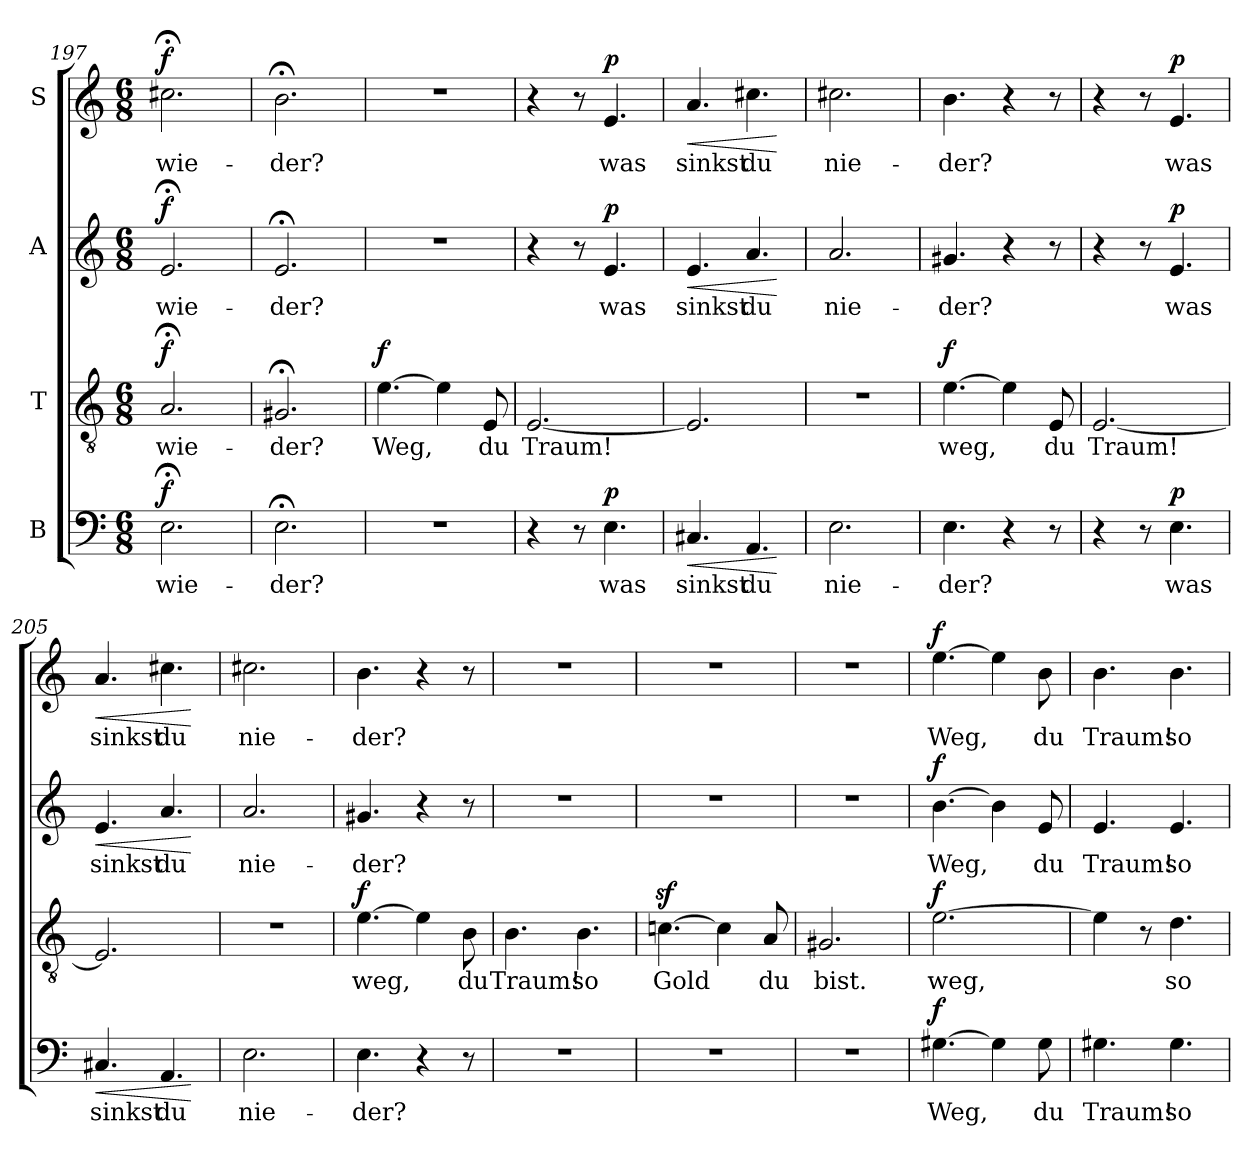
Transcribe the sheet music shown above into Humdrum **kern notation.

**kern	**text	**dynam	**kern	**text	**dynam	**kern	**text	**dynam	**kern	**text	**dynam
*part4	*part4	*part4	*part3	*part3	*part3	*part2	*part2	*part2	*part1	*part1	*part1
*staff4	*staff4	*staff4	*staff3	*staff3	*staff3	*staff2	*staff2	*staff2	*staff1	*staff1	*staff1
*I"B	*	*	*I"T	*	*	*I"A	*	*	*I"S	*	*
*clefF4	*	*	*clefGv2	*	*	*clefG2	*	*	*clefG2	*	*
*k[]	*	*	*k[]	*	*	*k[]	*	*	*k[]	*	*
*M6/8	*	*	*M6/8	*	*	*M6/8	*	*	*M6/8	*	*
=197	=197	=197	=197	=197	=197	=197	=197	=197	=197	=197	=197
!	!	!LO:DY:a	!	!	!LO:DY:a	!	!	!LO:DY:a	!	!	!LO:DY:a
2.E;<\	wie-	f	2.A;</	wie-	f	2.e;</	wie-	f	2.cc#X;<\	wie-	f
=198	=198	=198	=198	=198	=198	=198	=198	=198	=198	=198	=198
2.E;<\	-der?	.	2.G#X;</	-der?	.	2.e;</	-der?	.	2.b;<\	-der?	.
!!LO:LB:g=z
=199	=199	=199	=199	=199	=199	=199	=199	=199	=199	=199	=199
!	!	!	!	!	!LO:DY:a	!	!	!	!	!	!
2.r	.	.	[4.e\	Weg,	f	2.r	.	.	2.r	.	.
.	.	.	4e\]	.	.	.	.	.	.	.	.
.	.	.	8E/	du	.	.	.	.	.	.	.
=200	=200	=200	=200	=200	=200	=200	=200	=200	=200	=200	=200
4r	.	.	[2.E/	Traum!	.	4r	.	.	4r	.	.
8r	.	.	.	.	.	8r	.	.	8r	.	.
!	!	!LO:DY:a	!	!	!	!	!	!LO:DY:a	!	!	!LO:DY:a
4.E\	was	p	.	.	.	4.e/	was	p	4.e/	was	p
=201	=201	=201	=201	=201	=201	=201	=201	=201	=201	=201	=201
!	!	!LO:HP:b	!	!	!	!	!	!LO:HP:b	!	!	!LO:HP:b
4.C#X/	sinkst	<	2.E/]	.	.	4.e/	sinkst	<	4.a/	sinkst	<
4.AA/	du	.	.	.	.	4.a/	du	.	4.cc#X\	du	.
.	.	[	.	.	.	.	.	[	.	.	[
=202	=202	=202	=202	=202	=202	=202	=202	=202	=202	=202	=202
2.E\	nie-	.	2.r	.	.	2.a/	nie-	.	2.cc#X\	nie-	.
=203	=203	=203	=203	=203	=203	=203	=203	=203	=203	=203	=203
!	!	!	!	!	!LO:DY:a	!	!	!	!	!	!
4.E\	-der?	.	[4.e\	weg,	f	4.g#X/	-der?	.	4.b\	-der?	.
4r	.	.	4e\]	.	.	4r	.	.	4r	.	.
8r	.	.	8E/	du	.	8r	.	.	8r	.	.
=204	=204	=204	=204	=204	=204	=204	=204	=204	=204	=204	=204
4r	.	.	[2.E/	Traum!	.	4r	.	.	4r	.	.
8r	.	.	.	.	.	8r	.	.	8r	.	.
!	!	!LO:DY:a	!	!	!	!	!	!LO:DY:a	!	!	!LO:DY:a
4.E\	was	p	.	.	.	4.e/	was	p	4.e/	was	p
=205	=205	=205	=205	=205	=205	=205	=205	=205	=205	=205	=205
!	!	!LO:HP:b	!	!	!	!	!	!LO:HP:b	!	!	!LO:HP:b
4.C#X/	sinkst	<	2.E/]	.	.	4.e/	sinkst	<	4.a/	sinkst	<
4.AA/	du	.	.	.	.	4.a/	du	.	4.cc#X\	du	.
.	.	[	.	.	.	.	.	[	.	.	[
=206	=206	=206	=206	=206	=206	=206	=206	=206	=206	=206	=206
2.E\	nie-	.	2.r	.	.	2.a/	nie-	.	2.cc#X\	nie-	.
=207	=207	=207	=207	=207	=207	=207	=207	=207	=207	=207	=207
!	!	!	!	!	!LO:DY:a	!	!	!	!	!	!
4.E\	-der?	.	[4.e\	weg,	f	4.g#X/	-der?	.	4.b\	-der?	.
4r	.	.	4e\]	.	.	4r	.	.	4r	.	.
8r	.	.	8B\	du	.	8r	.	.	8r	.	.
=208	=208	=208	=208	=208	=208	=208	=208	=208	=208	=208	=208
2.r	.	.	4.B\	Traum!	.	2.r	.	.	2.r	.	.
.	.	.	4.B\	so	.	.	.	.	.	.	.
=209	=209	=209	=209	=209	=209	=209	=209	=209	=209	=209	=209
2.r	.	.	[4.cnz>\	Gold	.	2.r	.	.	2.r	.	.
.	.	.	4c\]	.	.	.	.	.	.	.	.
.	.	.	8A/	du	.	.	.	.	.	.	.
!!LO:LB:g=z
=210	=210	=210	=210	=210	=210	=210	=210	=210	=210	=210	=210
2.r	.	.	2.G#X/	bist.	.	2.r	.	.	2.r	.	.
=211	=211	=211	=211	=211	=211	=211	=211	=211	=211	=211	=211
!	!	!LO:DY:a	!	!	!LO:DY:a	!	!	!LO:DY:a	!	!	!LO:DY:a
[4.G#X\	Weg,	f	[2.e\	weg,	f	[4.b\	Weg,	f	[4.ee\	Weg,	f
4G#\]	.	.	.	.	.	4b\]	.	.	4ee\]	.	.
8G#\	du	.	.	.	.	8e/	du	.	8b\	du	.
=212	=212	=212	=212	=212	=212	=212	=212	=212	=212	=212	=212
4.G#X\	Traum!	.	4e\]	.	.	4.e/	Traum!	.	4.b\	Traum!	.
.	.	.	8r	.	.	.	.	.	.	.	.
4.G#\	so	.	4.d\	so	.	4.e/	so	.	4.b\	so	.
=	=	=	=	=	=	=	=	=	=	=	=
*-	*-	*-	*-	*-	*-	*-	*-	*-	*-	*-	*-
